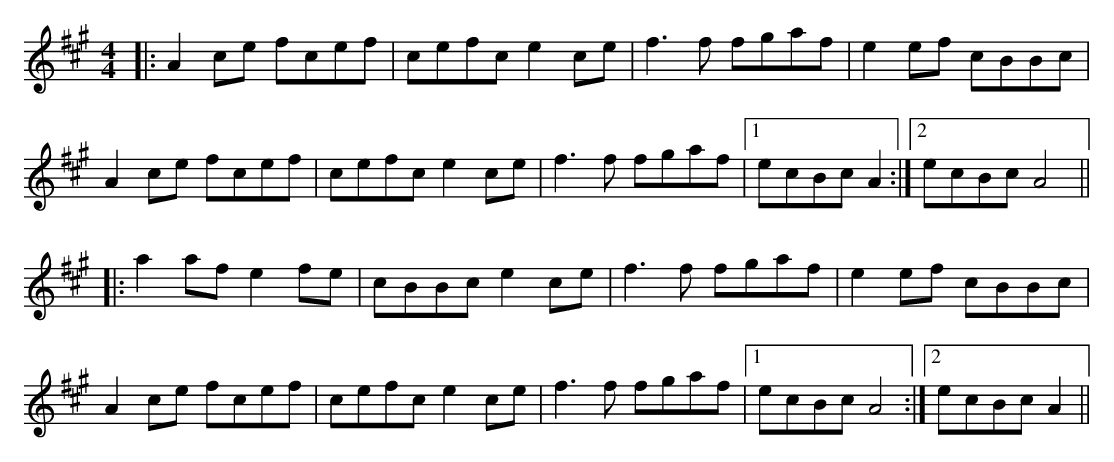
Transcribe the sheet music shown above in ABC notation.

X:1
M:4/4
K:A
|:A2 ce fcef|cefc e2 ce|f3 f fgaf|e2 ef cBBc|
A2 ce fcef|cefc e2 ce|f3 f fgaf|1 ecBc A2:|2 ecBc A4||
|:a2 af e2 fe|cBBc e2 ce|f3 f fgaf|e2 ef cBBc|
A2 ce fcef|cefc e2 ce|f3 f fgaf|1 ecBc A4:|2 ecBc A2||
